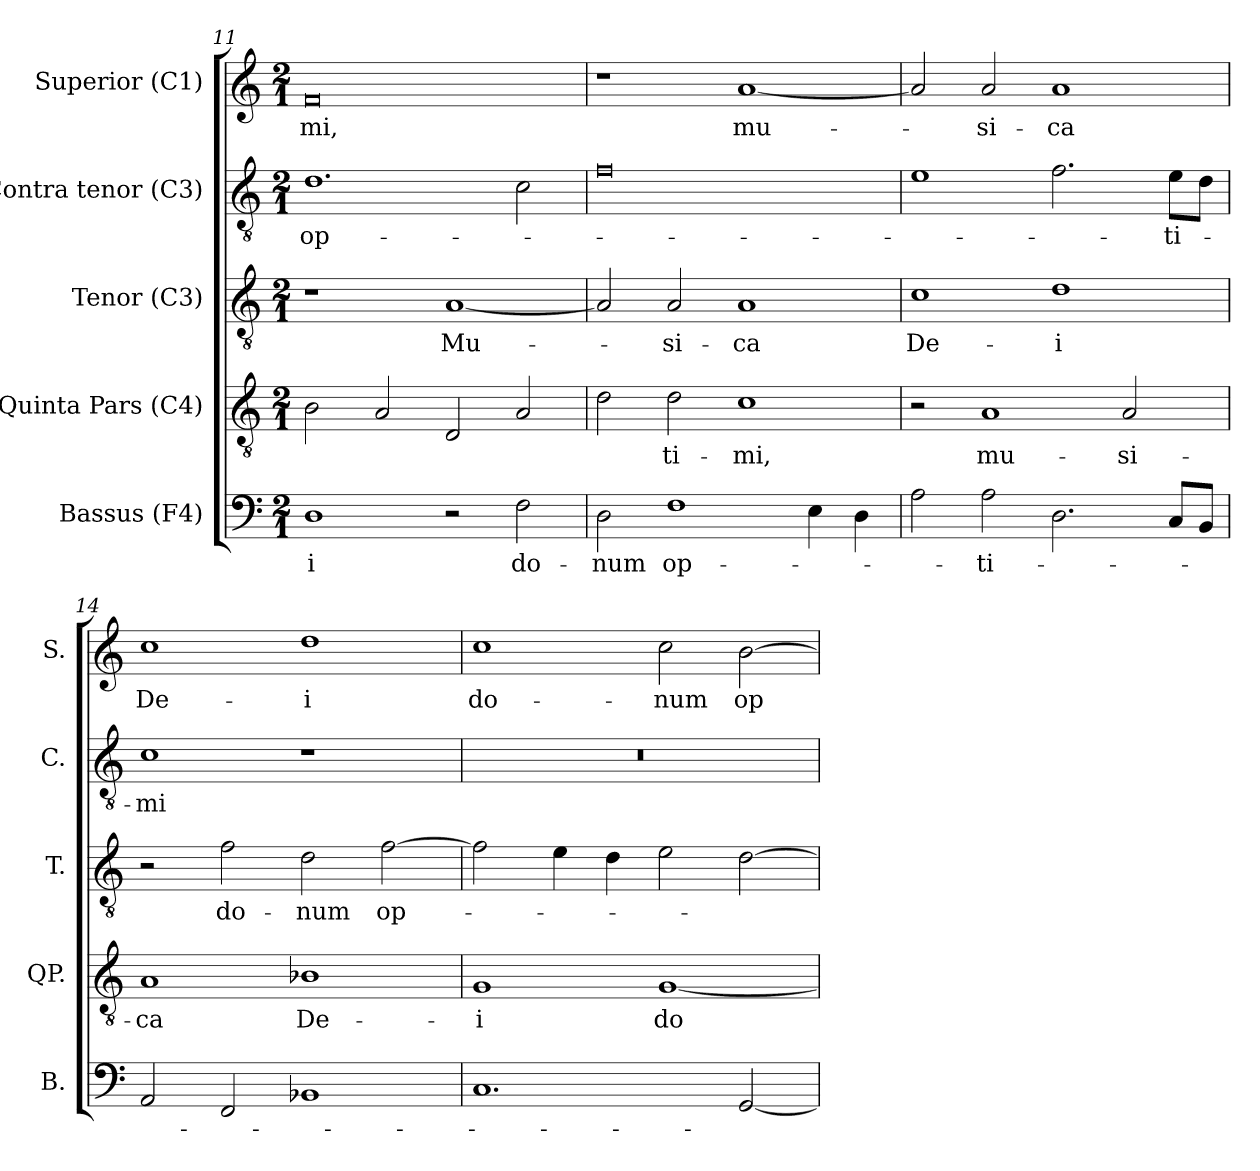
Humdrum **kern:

**kern	**text	**kern	**text	**kern	**text	**kern	**text	**kern	**text
*part5	*part5	*part4	*part4	*part3	*part3	*part2	*part2	*part1	*part1
*staff5	*staff5	*staff4	*staff4	*staff3	*staff3	*staff2	*staff2	*staff1	*staff1
*I"Bassus (F4)	*	*I"Quinta Pars (C4)	*	*I"Tenor (C3)	*	*I"Contra tenor (C3)	*	*I"Superior (C1)	*
*I'B.	*	*I'QP.	*	*I'T.	*	*I'C.	*	*I'S.	*
!!LO:LB:g=z
*clefF4	*	*clefGv2	*	*clefGv2	*	*clefGv2	*	*clefG2	*
*	*	*	*	*ITrd7c12	*	*ITrd7c12	*	*	*
*k[]	*	*k[]	*	*k[]	*	*k[]	*	*k[]	*
*C:	*	*C:	*	*C:	*	*C:	*	*C:	*
*M2/1	*	*M2/1	*	*M2/1	*	*M2/1	*	*M2/1	*
=11	=11	=11	=11	=11	=11	=11	=11	=11	=11
!	!LO:LY:b:color=#000000	!	!	!	!	!	!	!	!
!	!	!	!	!	!	!	!LO:LY:b:color=#000000	!	!
!	!	!	!	!	!	!	!	!	!LO:LY:b:color=#000000
1Di	-i	2Bi\	.	1r	.	1.Di	op-	0fi	-mi,
.	.	2Ai/	.	.	.	.	.	.	.
!	!	!	!	!	!LO:LY:b:color=#000000	!	!	!	!
2r	.	2Di/	.	[1AAi	Mu-	.	.	.	.
!	!LO:LY:b:color=#000000	!	!	!	!	!	!	!	!
2Fi\	do-	2Ai/	.	.	.	2Ci\	.	.	.
=12	=12	=12	=12	=12	=12	=12	=12	=12	=12
!	!LO:LY:b:color=#000000	!	!	!	!	!	!	!	!
2Di\	-num	2di\	.	2AAi/]	.	0Fi	.	1r	.
!	!LO:LY:b:color=#000000	!	!	!	!	!	!	!	!
!	!	!	!LO:LY:b:color=#000000	!	!	!	!	!	!
!	!	!	!	!	!LO:LY:b:color=#000000	!	!	!	!
1Fi	op-	2di\	-ti-	2AAi/	-si-	.	.	.	.
!	!	!	!LO:LY:b:color=#000000	!	!	!	!	!	!
!	!	!	!	!	!LO:LY:b:color=#000000	!	!	!	!
!	!	!	!	!	!	!	!	!	!LO:LY:b:color=#000000
.	.	1ci	-mi,	1AAi	-ca	.	.	[1ai	mu-
4Ei\	.	.	.	.	.	.	.	.	.
4Di\	.	.	.	.	.	.	.	.	.
=13	=13	=13	=13	=13	=13	=13	=13	=13	=13
!	!	!	!	!	!LO:LY:b:color=#000000	!	!	!	!
2Ai\	.	2r	.	1Ci	De-	1Ei	.	2ai/]	.
!	!LO:LY:b:color=#000000	!	!	!	!	!	!	!	!
!	!	!	!LO:LY:b:color=#000000	!	!	!	!	!	!
!	!	!	!	!	!	!	!	!	!LO:LY:b:color=#000000
2Ai\	-ti-	1Ai	mu-	.	.	.	.	2ai/	-si-
!	!	!	!	!	!LO:LY:b:color=#000000	!	!	!	!
!	!	!	!	!	!	!	!	!	!LO:LY:b:color=#000000
2.Di\	.	.	.	1Di	-i	2.Fi\	.	1ai	-ca
!	!	!	!LO:LY:b:color=#000000	!	!	!	!	!	!
.	.	2Ai/	-si-	.	.	.	.	.	.
!	!	!	!	!	!	!	!LO:LY:b:color=#000000	!	!
8Ci/L	.	.	.	.	.	8Ei\L	-ti-	.	.
8BBi/J	.	.	.	.	.	8Di\J	.	.	.
=14	=14	=14	=14	=14	=14	=14	=14	=14	=14
!	!	!	!LO:LY:b:color=#000000	!	!	!	!	!	!
!	!	!	!	!	!	!	!LO:LY:b:color=#000000	!	!
!	!	!	!	!	!	!	!	!	!LO:LY:b:color=#000000
2AAi/	.	1Ai	-ca	2r	.	1Ci	-mi	1cci	De-
!	!	!	!	!	!LO:LY:b:color=#000000	!	!	!	!
2FFi/	.	.	.	2Fi\	do-	.	.	.	.
!	!	!	!LO:LY:b:color=#000000	!	!	!	!	!	!
!	!	!	!	!	!LO:LY:b:color=#000000	!	!	!	!
!	!	!	!	!	!	!	!	!	!LO:LY:b:color=#000000
1BB-Xi	.	1B-Xi	De-	2Di\	-num	1r	.	1ddi	-i
!	!	!	!	!	!LO:LY:b:color=#000000	!	!	!	!
.	.	.	.	[2Fi\	op-	.	.	.	.
=15	=15	=15	=15	=15	=15	=15	=15	=15	=15
!	!	!	!LO:LY:b:color=#000000	!	!	!LO:N:vis=1	!	!	!
!	!	!	!	!	!	!	!	!	!LO:LY:b:color=#000000
1.Ci	.	1Gi	-i	2Fi\]	.	0r	.	1cci	do-
.	.	.	.	4Ei\	.	.	.	.	.
.	.	.	.	4Di\	.	.	.	.	.
!	!	!	!LO:LY:b:color=#000000	!	!	!	!	!	!
!	!	!	!	!	!	!	!	!	!LO:LY:b:color=#000000
.	.	[1Gi	do-	2Ei\	.	.	.	2cci\	-num
!	!	!	!	!	!	!	!	!	!LO:LY:b:color=#000000
[2GGi/	.	.	.	[2Di\	.	.	.	[2bi\	op-
=	=	=	=	=	=	=	=	=	=
*-	*-	*-	*-	*-	*-	*-	*-	*-	*-
